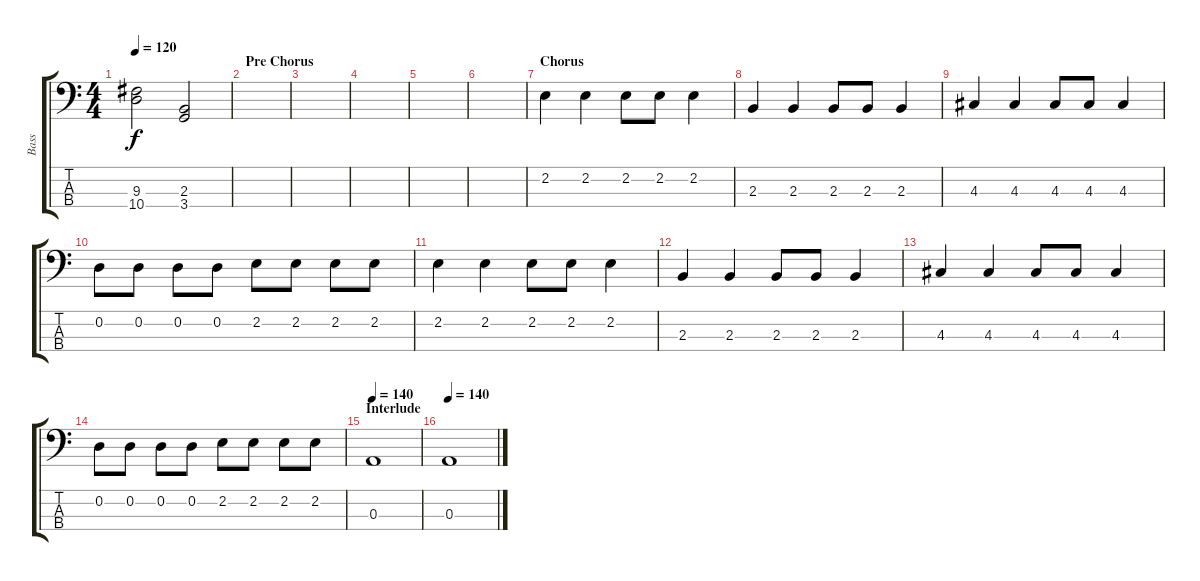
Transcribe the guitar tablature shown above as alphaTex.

\track ("Bass" "Bass") {instrument slapbass1}
\staff {score tabs}
\tuning (G2 D2 A1 E1) {hide}
\ts (4 4)
\tempo 120
\clef f4
\ks c
(9.3 10.4).2{dy f} (2.3 3.4).2 |
\section ("" "Pre Chorus")
|
|
|
|
|
\section ("" "Chorus")
2.2.4{volume 8} 2.2.4 2.2.8 2.2.8 2.2.4 |
2.3.4 2.3.4 2.3.8 2.3.8 2.3.4 |
4.3.4 4.3.4 4.3.8 4.3.8 4.3.4 |
0.2.8 0.2.8 0.2.8 0.2.8 2.2.8 2.2.8 2.2.8 2.2.8 |
2.2.4 2.2.4 2.2.8 2.2.8 2.2.4 |
2.3.4 2.3.4 2.3.8 2.3.8 2.3.4 |
4.3.4 4.3.4 4.3.8 4.3.8 4.3.4 |
0.2.8 0.2.8 0.2.8 0.2.8 2.2.8 2.2.8 2.2.8 2.2.8 |
\section ("" "Interlude")
\tempo 140
0.3.1 |
\tempo 140
0.3.1
